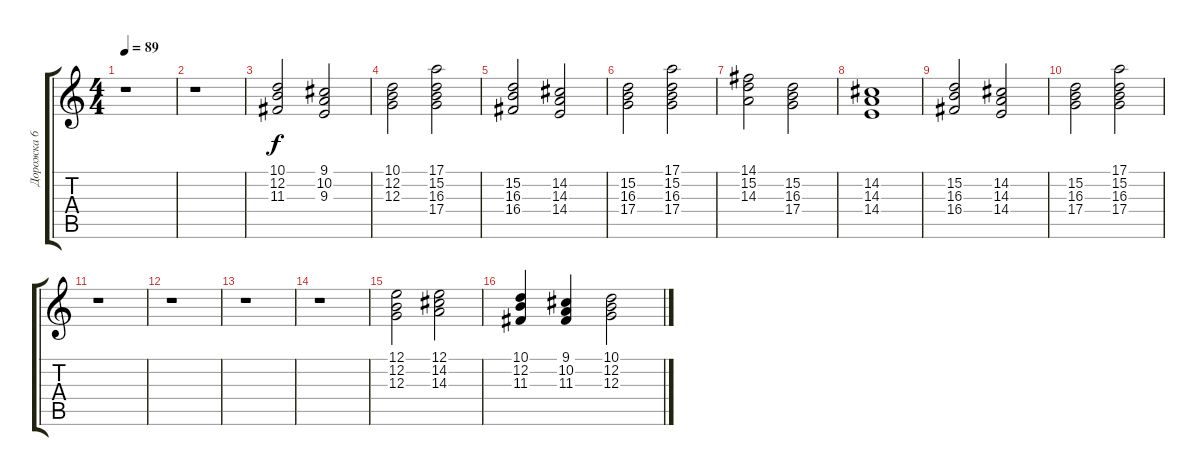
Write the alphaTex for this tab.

\track ("Дорожка 6" "Дорожка 6") {instrument stringensemble2}
\staff {score tabs}
\tuning (E4 B3 G3 D3 A2 E2) {hide}
\ts (4 4)
\tempo 89
\clef g2
\ks c
r.1{dy f} |
r.1 |
(10.1 12.2 11.3).2 (9.1 10.2 9.3).2 |
(10.1 12.2 12.3).2 (17.1 15.2 16.3 17.4).2 |
(15.2 16.3 16.4).2 (14.2 14.3 14.4).2 |
(15.2 16.3 17.4).2 (17.1 15.2 16.3 17.4).2 |
(14.1 15.2 14.3).2 (15.2 16.3 17.4).2 |
(14.2 14.3 14.4).1 |
(15.2 16.3 16.4).2 (14.2 14.3 14.4).2 |
(15.2 16.3 17.4).2 (17.1 15.2 16.3 17.4).2 |
r.1 |
r.1 |
r.1 |
r.1 |
(12.1 12.2 12.3).2 (12.1 14.2 14.3).2 |
(10.1 12.2 11.3).4 (9.1 10.2 11.3).4 (10.1 12.2 12.3).2
